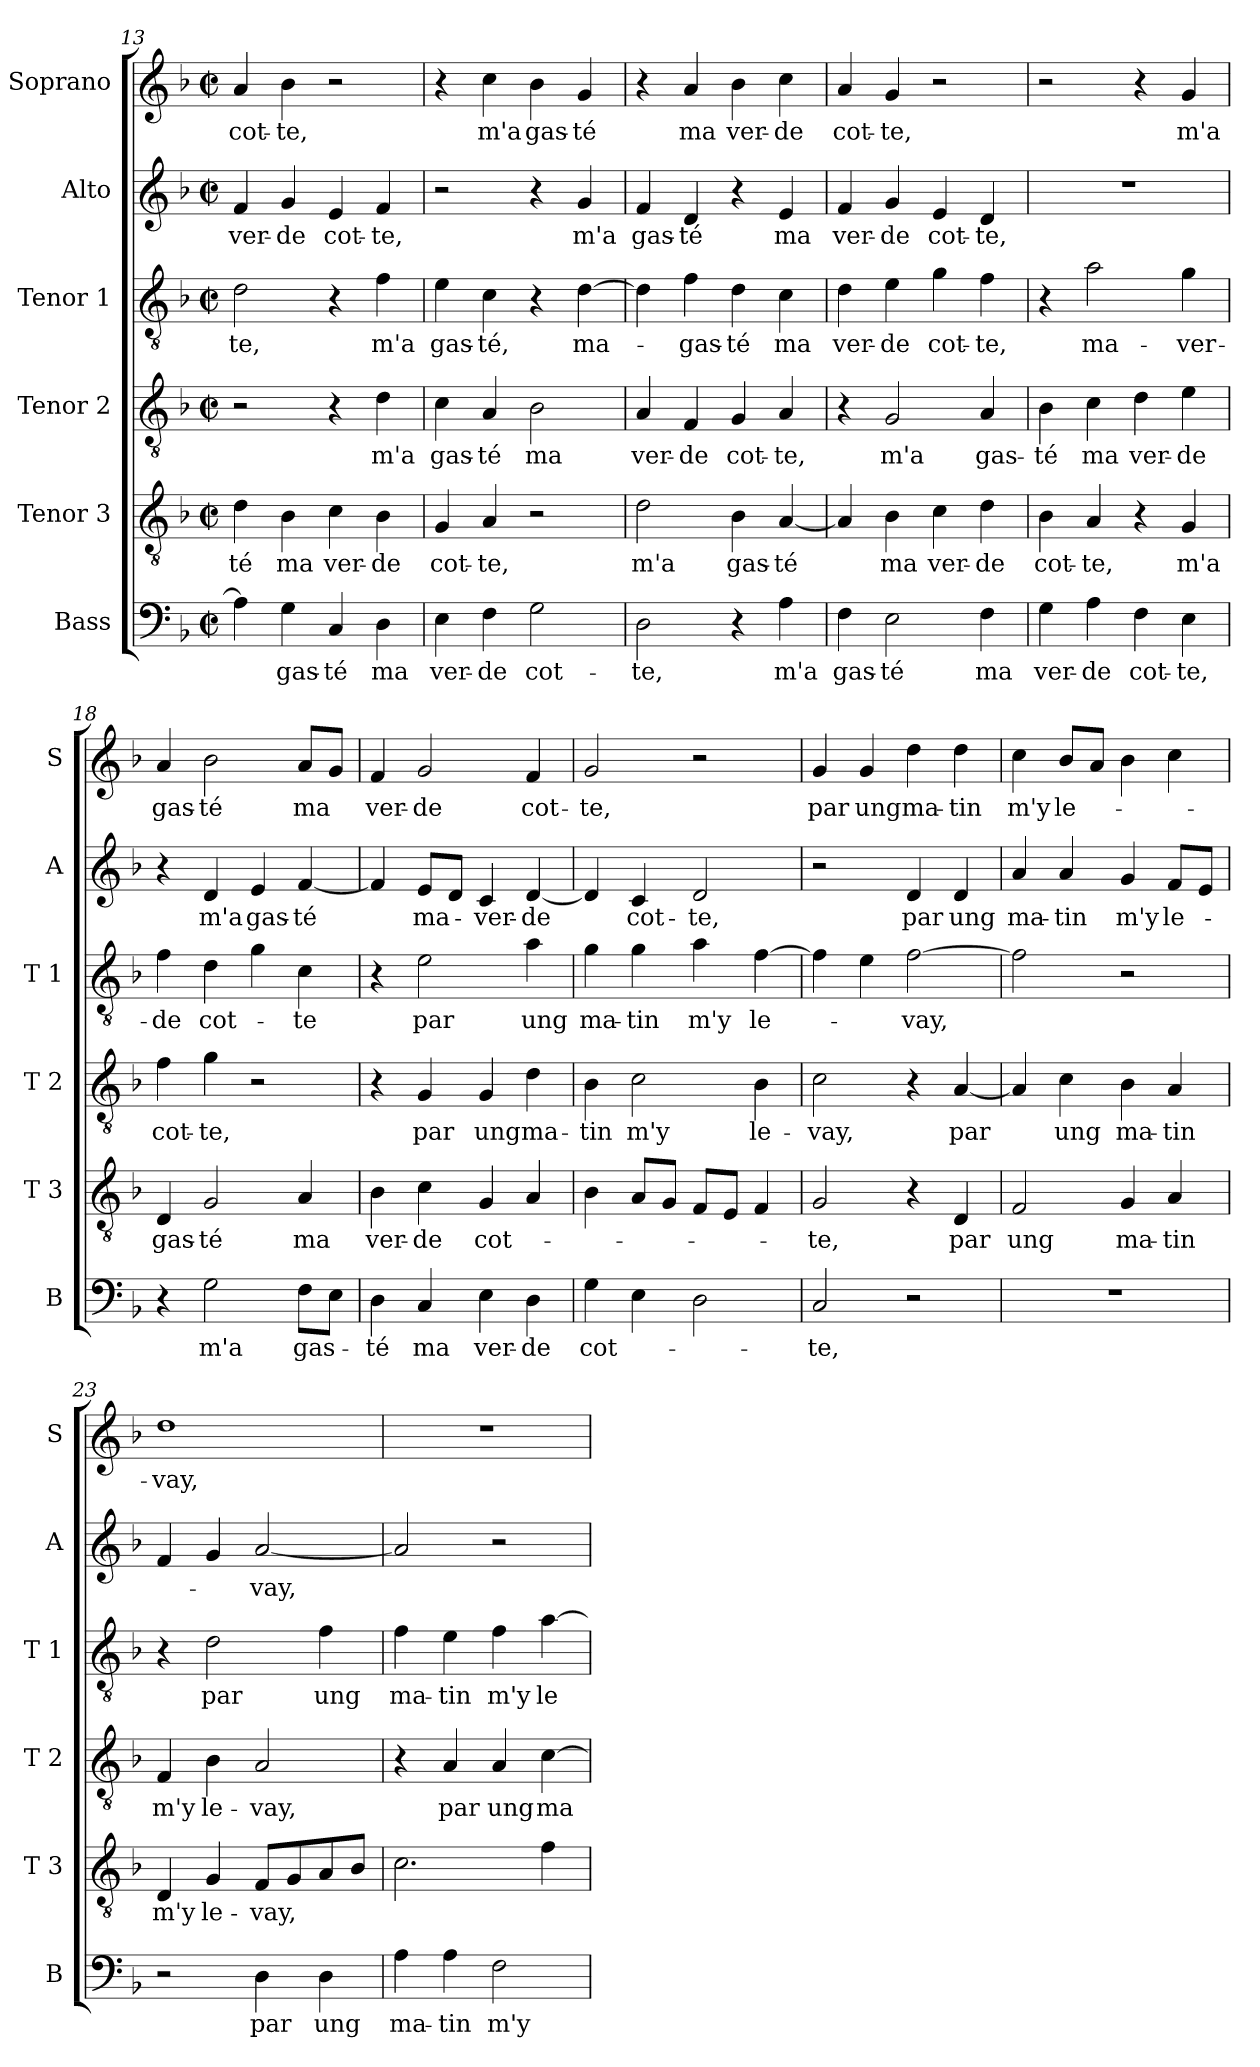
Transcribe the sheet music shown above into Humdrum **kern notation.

**kern	**text	**kern	**text	**kern	**text	**kern	**text	**kern	**text	**kern	**text
*part6	*part6	*part5	*part5	*part4	*part4	*part3	*part3	*part2	*part2	*part1	*part1
*staff6	*staff6	*staff5	*staff5	*staff4	*staff4	*staff3	*staff3	*staff2	*staff2	*staff1	*staff1
*I"Bass	*	*I"Tenor 3	*	*I"Tenor 2	*	*I"Tenor 1	*	*I"Alto	*	*I"Soprano	*
*I'B	*	*I'T 3	*	*I'T 2	*	*I'T 1	*	*I'A	*	*I'S	*
*clefF4	*	*clefGv2	*	*clefGv2	*	*clefGv2	*	*clefG2	*	*clefG2	*
*k[b-]	*	*k[b-]	*	*k[b-]	*	*k[b-]	*	*k[b-]	*	*k[b-]	*
*F:	*	*F:	*	*F:	*	*F:	*	*F:	*	*F:	*
*M2/2	*	*M2/2	*	*M2/2	*	*M2/2	*	*M2/2	*	*M2/2	*
*met(c|)	*	*met(c|)	*	*met(c|)	*	*met(c|)	*	*met(c|)	*	*met(c|)	*
=13	=13	=13	=13	=13	=13	=13	=13	=13	=13	=13	=13
4A\]	.	4d\	-té	2r	.	2d\	-te,	4f/	ver-	4a/	cot-
4G\	gas-	4B-\	ma	.	.	.	.	4g/	-de	4b-\	-te,
4C/	-té	4c\	ver-	4r	.	4r	.	4e/	cot-	2r	.
4D\	ma	4B-\	-de	4d\	m'a	4f\	m'a	4f/	-te,	.	.
=14	=14	=14	=14	=14	=14	=14	=14	=14	=14	=14	=14
4E\	ver-	4G/	cot-	4c\	gas-	4e\	gas-	2r	.	4r	.
4F\	-de	4A/	-te,	4A/	-té	4c\	-té,	.	.	4cc\	m'a
2G\	cot-	2r	.	2B-\	ma	4r	.	4r	.	4b-\	gas-
.	.	.	.	.	.	[4d\	ma-	4g/	m'a	4g/	-té
=15	=15	=15	=15	=15	=15	=15	=15	=15	=15	=15	=15
2D\	-te,	2d\	m'a	4A/	ver-	4d\]	.	4f/	gas-	4r	.
.	.	.	.	4F/	-de	4f\	-gas-	4d/	-té	4a/	ma
4r	.	4B-\	gas-	4G/	cot-	4d\	-té	4r	.	4b-\	ver-
4A\	m'a	[4A/	-té	4A/	-te,	4c\	ma	4e/	ma	4cc\	-de
=16	=16	=16	=16	=16	=16	=16	=16	=16	=16	=16	=16
4F\	gas-	4A/]	.	4r	.	4d\	ver-	4f/	ver-	4a/	cot-
2E\	-té	4B-\	ma	2G/	m'a	4e\	-de	4g/	-de	4g/	-te,
.	.	4c\	ver-	.	.	4g\	cot-	4e/	cot-	2r	.
4F\	ma	4d\	-de	4A/	gas-	4f\	-te,	4d/	-te,	.	.
=17	=17	=17	=17	=17	=17	=17	=17	=17	=17	=17	=17
4G\	ver-	4B-\	cot-	4B-\	-té	4r	.	1r	.	2r	.
4A\	-de	4A/	-te,	4c\	ma	2a\	ma-	.	.	.	.
4F\	cot-	4r	.	4d\	ver-	.	.	.	.	4r	.
4E\	-te,	4G/	m'a	4e\	-de	4g\	-ver-	.	.	4g/	m'a
!!LO:LB:g=z
=18	=18	=18	=18	=18	=18	=18	=18	=18	=18	=18	=18
4r	.	4D/	gas-	4f\	cot-	4f\	-de	4r	.	4a/	gas-
2G\	m'a	2G/	-té	4g\	-te,	4d\	cot-	4d/	m'a	2b-\	-té
.	.	.	.	2r	.	4g\	.	4e/	gas-	.	.
8F\L	gas-	4A/	ma	.	.	4c\	-te	[4f/	-té	8a/L	ma
8E\J	.	.	.	.	.	.	.	.	.	8g/J	.
=19	=19	=19	=19	=19	=19	=19	=19	=19	=19	=19	=19
4D\	-té	4B-\	ver-	4r	.	4r	.	4f/]	.	4f/	ver-
4C/	ma	4c\	-de	4G/	par	2e\	par	8e/L	ma-	2g/	-de
.	.	.	.	.	.	.	.	8d/J	.	.	.
4E\	ver-	4G/	cot-	4G/	ung	.	.	4c/	-ver-	.	.
4D\	-de	4A/	.	4d\	ma-	4a\	ung	[4d/	-de	4f/	cot-
=20	=20	=20	=20	=20	=20	=20	=20	=20	=20	=20	=20
4G\	cot-	4B-\	.	4B-\	-tin	4g\	ma-	4d/]	.	2g/	-te,
4E\	.	8A/L	.	2c\	m'y	4g\	-tin	4c/	cot-	.	.
.	.	8G/J	.	.	.	.	.	.	.	.	.
2D\	.	8F/L	.	.	.	4a\	m'y	2d/	-te,	2r	.
.	.	8E/J	.	.	.	.	.	.	.	.	.
.	.	4F/	.	4B-\	le-	[4f\	le-	.	.	.	.
=21	=21	=21	=21	=21	=21	=21	=21	=21	=21	=21	=21
2C/	-te,	2G/	-te,	2c\	-vay,	4f\]	.	2r	.	4g/	par
.	.	.	.	.	.	4e\	.	.	.	4g/	ung
2r	.	4r	.	4r	.	[2f\	-vay,	4d/	par	4dd\	ma-
.	.	4D/	par	[4A/	par	.	.	4d/	ung	4dd\	-tin
=22	=22	=22	=22	=22	=22	=22	=22	=22	=22	=22	=22
1r	.	2F/	ung	4A/]	.	2f\]	.	4a/	ma-	4cc\	m'y
.	.	.	.	4c\	ung	.	.	4a/	-tin	8b-/L	le-
.	.	.	.	.	.	.	.	.	.	8a/J	.
.	.	4G/	ma-	4B-\	ma-	2r	.	4g/	m'y	4b-\	.
.	.	4A/	-tin	4A/	-tin	.	.	8f/L	le-	4cc\	.
.	.	.	.	.	.	.	.	8e/J	.	.	.
=23	=23	=23	=23	=23	=23	=23	=23	=23	=23	=23	=23
2r	.	4D/	m'y	4F/	m'y	4r	.	4f/	.	1dd	-vay,
.	.	4G/	le-	4B-\	le-	2d\	par	4g/	.	.	.
4D\	par	8F/L	-vay,	2A/	-vay,	.	.	[2a/	-vay,	.	.
.	.	8G/	.	.	.	.	.	.	.	.	.
4D\	ung	8A/	.	.	.	4f\	ung	.	.	.	.
.	.	8B-/J	.	.	.	.	.	.	.	.	.
!!LO:PB:g=z
=24	=24	=24	=24	=24	=24	=24	=24	=24	=24	=24	=24
4A\	ma-	2.c\	.	4r	.	4f\	ma-	2a/]	.	1r	.
4A\	-tin	.	.	4A/	par	4e\	-tin	.	.	.	.
2F\	m'y	.	.	4A/	ung	4f\	m'y	2r	.	.	.
.	.	4f\	.	[4c\	ma-	[4a\	le-	.	.	.	.
=	=	=	=	=	=	=	=	=	=	=	=
*-	*-	*-	*-	*-	*-	*-	*-	*-	*-	*-	*-
